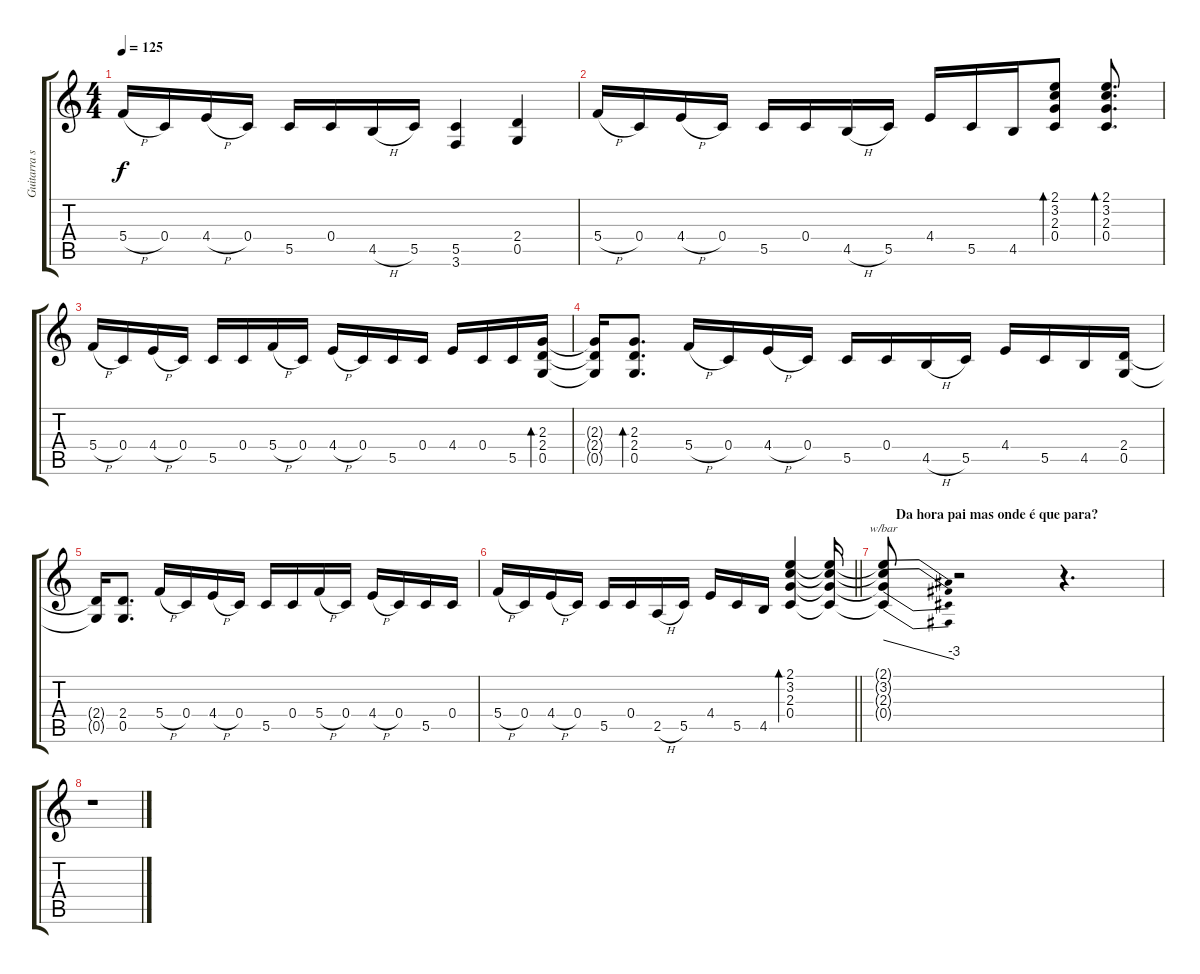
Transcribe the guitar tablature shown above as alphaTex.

\track ("Guitarra solo" "Guitarra s") {instrument distortionguitar}
\staff {score tabs}
\tuning (D4 A3 F3 C3 G2 D2) {hide}
\ts (4 4)
\tempo 125
\clef g2
\ks c
5.4{h}.16{dy f} 0.4.16 4.4{h}.16 0.4.16 5.5.16 0.4.16 4.5{h}.16 5.5.16 (5.5 3.6).4 (2.4 0.5).4 |
5.4{h}.16 0.4.16 4.4{h}.16 0.4.16 5.5.16 0.4.16 4.5{h}.16 5.5.16 4.4.16 5.5.16 4.5.16 (2.1 3.2 2.3 0.4).8{bd 30} (2.1 3.2 2.3 0.4).8{d bd 30} |
5.4{h}.16 0.4.16 4.4{h}.16 0.4.16 5.5.16 0.4.16 5.4{h}.16 0.4.16 4.4{h}.16 0.4.16 5.5.16 0.4.16 4.4.16 0.4.16 5.5.16 (2.3 2.4 0.5).16{bd 60} |
(2.3{t} 2.4{t} 0.5{t}).16 (2.3 2.4 0.5).8{d bd 60} 5.4{h}.16 0.4.16 4.4{h}.16 0.4.16 5.5.16 0.4.16 4.5{h}.16 5.5.16 4.4.16 5.5.16 4.5.16 (2.4 0.5).16 |
(2.4{t} 0.5{t}).16 (2.4 0.5).8{d} 5.4{h}.16 0.4.16 4.4{h}.16 0.4.16 5.5.16 0.4.16 5.4{h}.16 0.4.16 4.4{h}.16 0.4.16 5.5.16 0.4.16 |
\barLineRight lightlight
5.4{h}.16 0.4.16 4.4{h}.16 0.4.16 5.5.16 0.4.16 2.5{h}.16 5.5.16 4.4.16 5.5.16 4.5.16 (2.1 3.2 2.3 0.4).4{bd 60} (2.1{t} 3.2{t} 2.3{t} 0.4{t}).16 |
\section ("" "      Da hora pai mas onde é que para?")
(2.1{t} 3.2{t} 2.3{t} 0.4{t}).8{tbe (dive default 0 0 60 -12)} r.2 r.4{d} |
r.1
